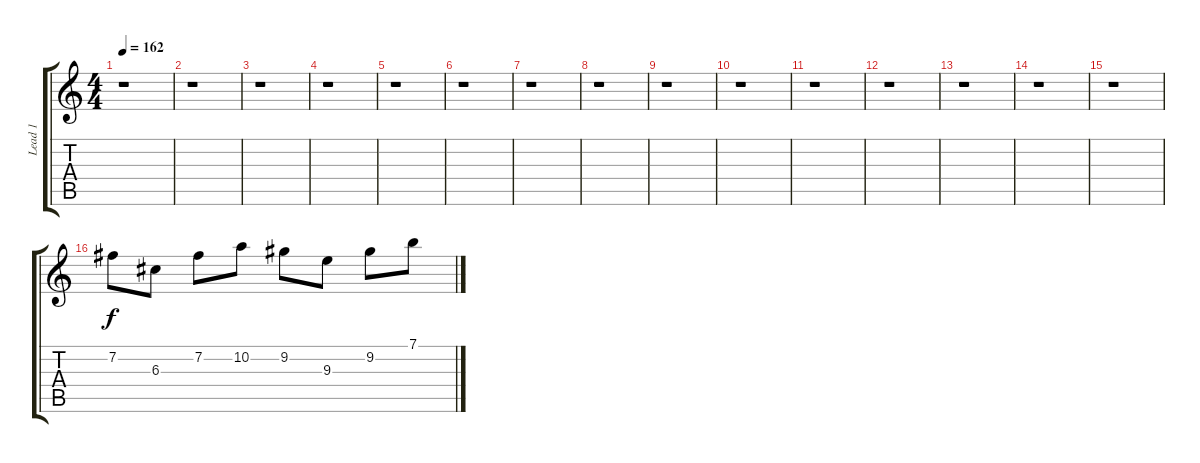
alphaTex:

\track ("Lead 1" "Lead 1") {instrument overdrivenguitar}
\staff {score tabs}
\tuning (E4 B3 G3 D3 A2 E2) {hide}
\ts (4 4)
\tempo 162
\clef g2
\ks c
r.1{dy f} |
r.1 |
r.1 |
r.1 |
r.1 |
r.1 |
r.1 |
\section ("" "")
r.1 |
r.1 |
r.1 |
r.1 |
r.1 |
r.1 |
r.1 |
r.1 |
\section ("" "")
7.2.8{volume 13} 6.3.8 7.2.8 10.2.8 9.2.8 9.3.8 9.2.8 7.1.8
